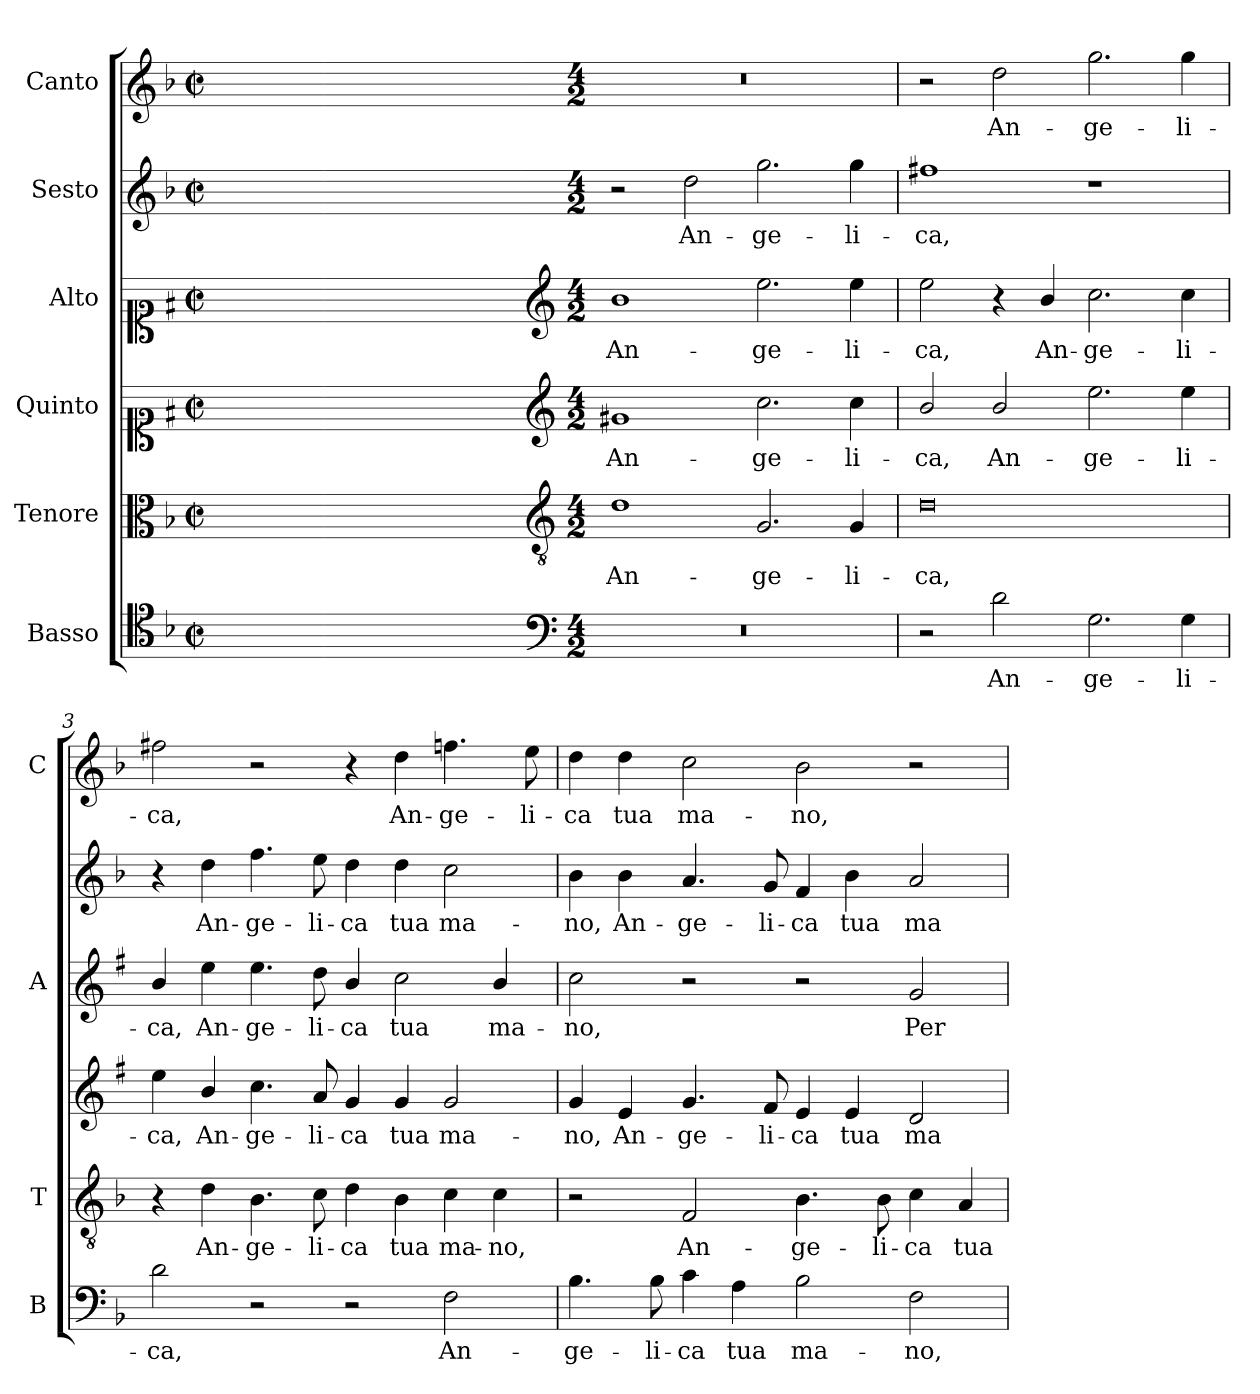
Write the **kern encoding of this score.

**kern	**text	**kern	**text	**kern	**text	**kern	**text	**kern	**text	**kern	**text
*part6	*part6	*part5	*part5	*part4	*part4	*part3	*part3	*part2	*part2	*part1	*part1
*staff6	*staff6	*staff5	*staff5	*staff4	*staff4	*staff3	*staff3	*staff2	*staff2	*staff1	*staff1
*I"Basso	*	*I"Tenore	*	*I"Quinto	*	*I"Alto	*	*I"Sesto	*	*I"Canto	*
*I'B	*	*I'T	*	*	*	*I'A	*	*	*	*I'C	*
*clefC4	*	*clefC3	*	*clefC1	*	*clefC1	*	*clefG2	*	*clefG2	*
*	*	*	*	*ITrd1c2	*	*ITrd1c2	*	*	*	*	*
*k[b-]	*	*k[b-]	*	*k[b-]	*	*k[b-]	*	*k[b-]	*	*k[b-]	*
*F:	*	*F:	*	*F:	*	*F:	*	*F:	*	*F:	*
*M2/2	*	*M2/2	*	*M2/2	*	*M2/2	*	*M2/2	*	*M2/2	*
*met(c|)	*	*met(c|)	*	*met(c|)	*	*met(c|)	*	*met(c|)	*	*met(c|)	*
=	=	=	=	=	=	=	=	=	=	=	=
1ryy	.	1ryy	.	1ryy	.	1ryy	.	1ryy	.	1ryy	.
=1X-	=1X-	=1X-	=1X-	=1X-	=1X-	=1X-	=1X-	=1X-	=1X-	=1X-	=1X-
4ryy	.	4ryy	.	4ryy	.	4ryy	.	4ryy	.	4ryy	.
4ryy	.	4ryy	.	4ryy	.	4ryy	.	4ryy	.	4ryy	.
4ryy	.	4ryy	.	4ryy	.	4ryy	.	4ryy	.	4ryy	.
4ryy	.	4ryy	.	4ryy	.	4ryy	.	4ryy	.	4ryy	.
=1-	=1-	=1-	=1-	=1-	=1-	=1-	=1-	=1-	=1-	=1-	=1-
*clefF4	*	*clefGv2	*	*clefG2	*	*clefG2	*	*	*	*	*
*M4/2	*	*M4/2	*	*M4/2	*	*M4/2	*	*M4/2	*	*M4/2	*
!	!	!	!LO:LY:b	!	!LO:LY:b	!	!LO:LY:b	!	!	!	!
0r	.	1d	An-	1f#X	An-	1a	An-	2r	.	0r	.
!	!	!	!	!	!	!	!	!	!LO:LY:b	!	!
.	.	.	.	.	.	.	.	2dd\	An-	.	.
!	!	!	!LO:LY:b	!	!LO:LY:b	!	!LO:LY:b	!	!LO:LY:b	!	!
.	.	2.G/	-ge-	2.b-\	-ge-	2.dd\	-ge-	2.gg\	-ge-	.	.
!	!	!	!LO:LY:b	!	!LO:LY:b	!	!LO:LY:b	!	!LO:LY:b	!	!
.	.	4G/	-li-	4b-\	-li-	4dd\	-li-	4gg\	-li-	.	.
=2	=2	=2	=2	=2	=2	=2	=2	=2	=2	=2	=2
!	!	!	!LO:LY:b	!	!LO:LY:b	!	!LO:LY:b	!	!LO:LY:b	!	!
2r	.	0d	-ca,	2a/	-ca,	2dd\	-ca,	1ff#X	-ca,	2r	.
!	!LO:LY:b	!	!	!	!LO:LY:b	!	!	!	!	!	!LO:LY:b
2d\	An-	.	.	2a/	An-	4r	.	.	.	2dd\	An-
!	!	!	!	!	!	!	!LO:LY:b	!	!	!	!
.	.	.	.	.	.	4a/	An-	.	.	.	.
!	!LO:LY:b	!	!	!	!LO:LY:b	!	!LO:LY:b	!	!	!	!LO:LY:b
2.G\	-ge-	.	.	2.dd\	-ge-	2.b-\	-ge-	1r	.	2.gg\	-ge-
!	!LO:LY:b	!	!	!	!LO:LY:b	!	!LO:LY:b	!	!	!	!LO:LY:b
4G\	-li-	.	.	4dd\	-li-	4b-\	-li-	.	.	4gg\	-li-
=3	=3	=3	=3	=3	=3	=3	=3	=3	=3	=3	=3
!	!LO:LY:b	!	!	!	!LO:LY:b	!	!LO:LY:b	!	!	!	!LO:LY:b
2d\	-ca,	4r	.	4dd\	-ca,	4a/	-ca,	4r	.	2ff#X\	-ca,
!	!	!	!LO:LY:b	!	!LO:LY:b	!	!LO:LY:b	!	!LO:LY:b	!	!
.	.	4d\	An-	4a/	An-	4dd\	An-	4dd\	An-	.	.
!	!	!	!LO:LY:b	!	!LO:LY:b	!	!LO:LY:b	!	!LO:LY:b	!	!
2r	.	4.B-\	-ge-	4.b-\	-ge-	4.dd\	-ge-	4.ff\	-ge-	2r	.
!	!	!	!LO:LY:b	!	!LO:LY:b	!	!LO:LY:b	!	!LO:LY:b	!	!
.	.	8c\	-li-	8g/	-li-	8cc\	-li-	8ee\	-li-	.	.
!	!	!	!LO:LY:b	!	!LO:LY:b	!	!LO:LY:b	!	!LO:LY:b	!	!
2r	.	4d\	-ca	4f/	-ca	4a/	-ca	4dd\	-ca	4r	.
!	!	!	!LO:LY:b	!	!LO:LY:b	!	!LO:LY:b	!	!LO:LY:b	!	!LO:LY:b
.	.	4B-\	tua	4f/	tua	2b-\	tua	4dd\	tua	4dd\	An-
!	!LO:LY:b	!	!LO:LY:b	!	!LO:LY:b	!	!	!	!LO:LY:b	!	!LO:LY:b
2F\	An-	4c\	ma-	2f/	ma-	.	.	2cc\	ma-	4.ffn\	-ge-
!	!	!	!LO:LY:b	!	!	!	!LO:LY:b	!	!	!	!
.	.	4c\	-no,	.	.	4a/	ma-	.	.	.	.
!	!	!	!	!	!	!	!	!	!	!	!LO:LY:b
.	.	.	.	.	.	.	.	.	.	8ee\	-li-
=4	=4	=4	=4	=4	=4	=4	=4	=4	=4	=4	=4
!	!LO:LY:b	!	!	!	!LO:LY:b	!	!LO:LY:b	!	!LO:LY:b	!	!LO:LY:b
4.B-\	-ge-	2r	.	4f/	-no,	2b-\	-no,	4b-\	-no,	4dd\	-ca
!	!	!	!	!	!LO:LY:b	!	!	!	!LO:LY:b	!	!LO:LY:b
.	.	.	.	4d/	An-	.	.	4b-\	An-	4dd\	tua
!	!LO:LY:b	!	!	!	!	!	!	!	!	!	!
8B-\	-li-	.	.	.	.	.	.	.	.	.	.
!	!LO:LY:b	!	!LO:LY:b	!	!LO:LY:b	!	!	!	!LO:LY:b	!	!LO:LY:b
4c\	-ca	2F/	An-	4.f/	-ge-	2r	.	4.a/	-ge-	2cc\	ma-
!	!LO:LY:b	!	!	!	!	!	!	!	!	!	!
4A\	tua	.	.	.	.	.	.	.	.	.	.
!	!	!	!	!	!LO:LY:b	!	!	!	!LO:LY:b	!	!
.	.	.	.	8e/	-li-	.	.	8g/	-li-	.	.
!	!LO:LY:b	!	!LO:LY:b	!	!LO:LY:b	!	!	!	!LO:LY:b	!	!LO:LY:b
2B-\	ma-	4.B-\	-ge-	4d/	-ca	2r	.	4f/	-ca	2b-\	-no,
!	!	!	!	!	!LO:LY:b	!	!	!	!LO:LY:b	!	!
.	.	.	.	4d/	tua	.	.	4b-\	tua	.	.
!	!	!	!LO:LY:b	!	!	!	!	!	!	!	!
.	.	8B-\	-li-	.	.	.	.	.	.	.	.
!	!LO:LY:b	!	!LO:LY:b	!	!LO:LY:b	!	!LO:LY:b	!	!LO:LY:b	!	!
2F\	-no,	4c\	-ca	2c/	ma-	2f/	Per	2a/	ma-	2r	.
!	!	!	!LO:LY:b	!	!	!	!	!	!	!	!
.	.	4A/	tua	.	.	.	.	.	.	.	.
=	=	=	=	=	=	=	=	=	=	=	=
*-	*-	*-	*-	*-	*-	*-	*-	*-	*-	*-	*-
